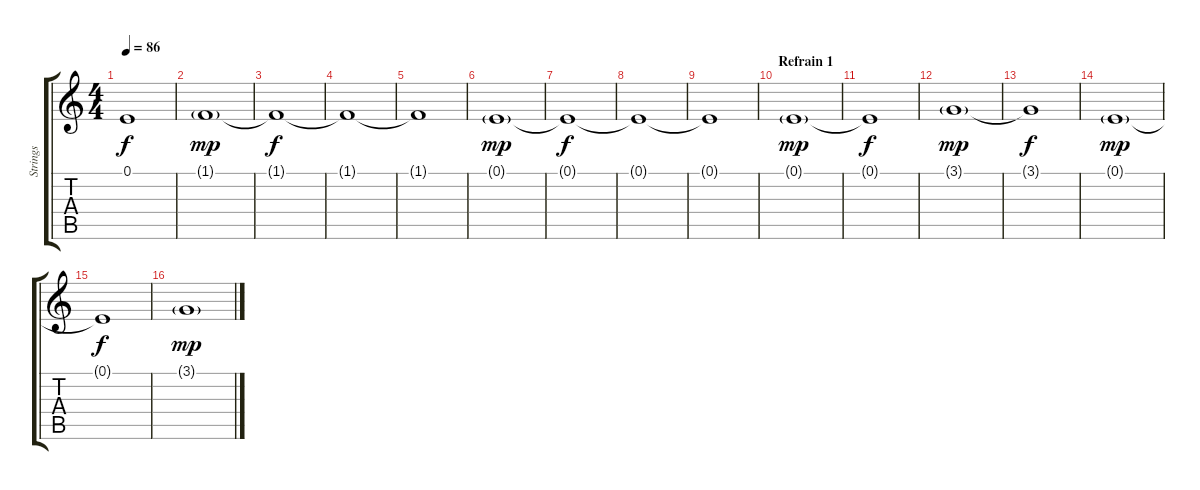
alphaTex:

\track ("Strings" "Strings") {instrument choiraahs}
\staff {score tabs}
\tuning (E4 B3 G3 D3 A2 E2) {hide}
\ts (4 4)
\tempo 86
\clef g2
\ks c
0.1{t}.1{dy f} |
1.1{g}.1{dy mp} |
1.1{t}.1{dy f} |
1.1{t}.1 |
1.1{t}.1 |
0.1{g}.1{dy mp} |
0.1{t}.1{dy f} |
0.1{t}.1 |
0.1{t}.1 |
\section ("" "Refrain 1")
0.1{g}.1{dy mp} |
0.1{t}.1{dy f} |
3.1{g}.1{dy mp} |
3.1{t}.1{dy f} |
0.1{g}.1{dy mp} |
0.1{t}.1{dy f} |
3.1{g}.1{dy mp}
